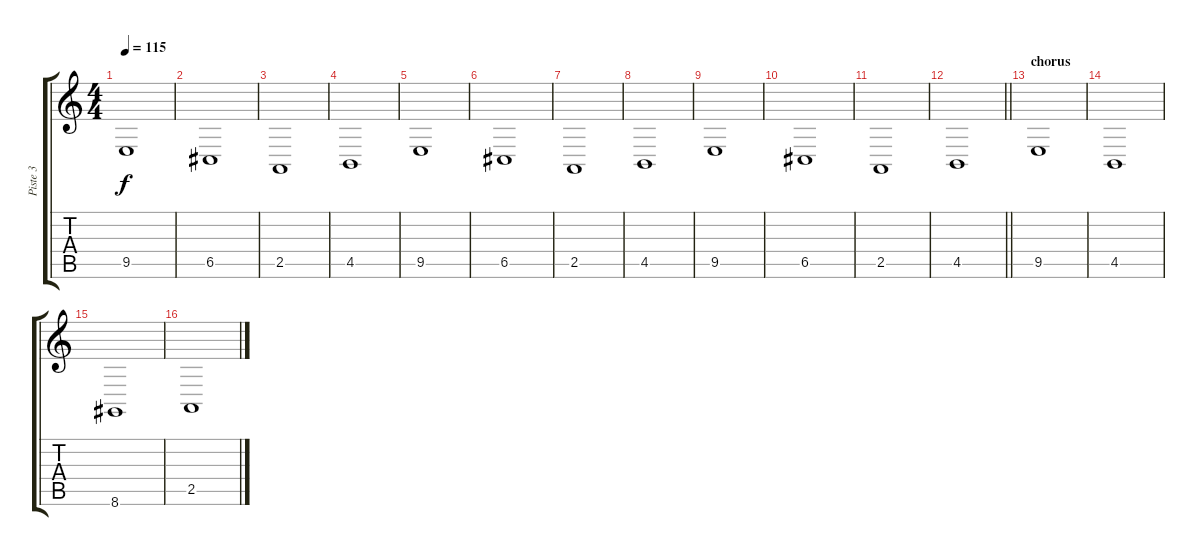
\track ("Piste 3" "Piste 3") {instrument stringensemble1}
\staff {score tabs}
\tuning (D4 A3 F3 C3 G2 C2) {hide}
\ts (4 4)
\tempo 115
\clef g2
\ks c
9.5.1{dy f} |
6.5.1 |
2.5.1 |
4.5.1 |
9.5.1 |
6.5.1 |
2.5.1 |
4.5.1 |
9.5.1 |
6.5.1 |
2.5.1 |
\barLineRight lightlight
4.5.1 |
\section ("" "chorus")
9.5.1 |
4.5.1 |
8.6.1 |
2.5.1
